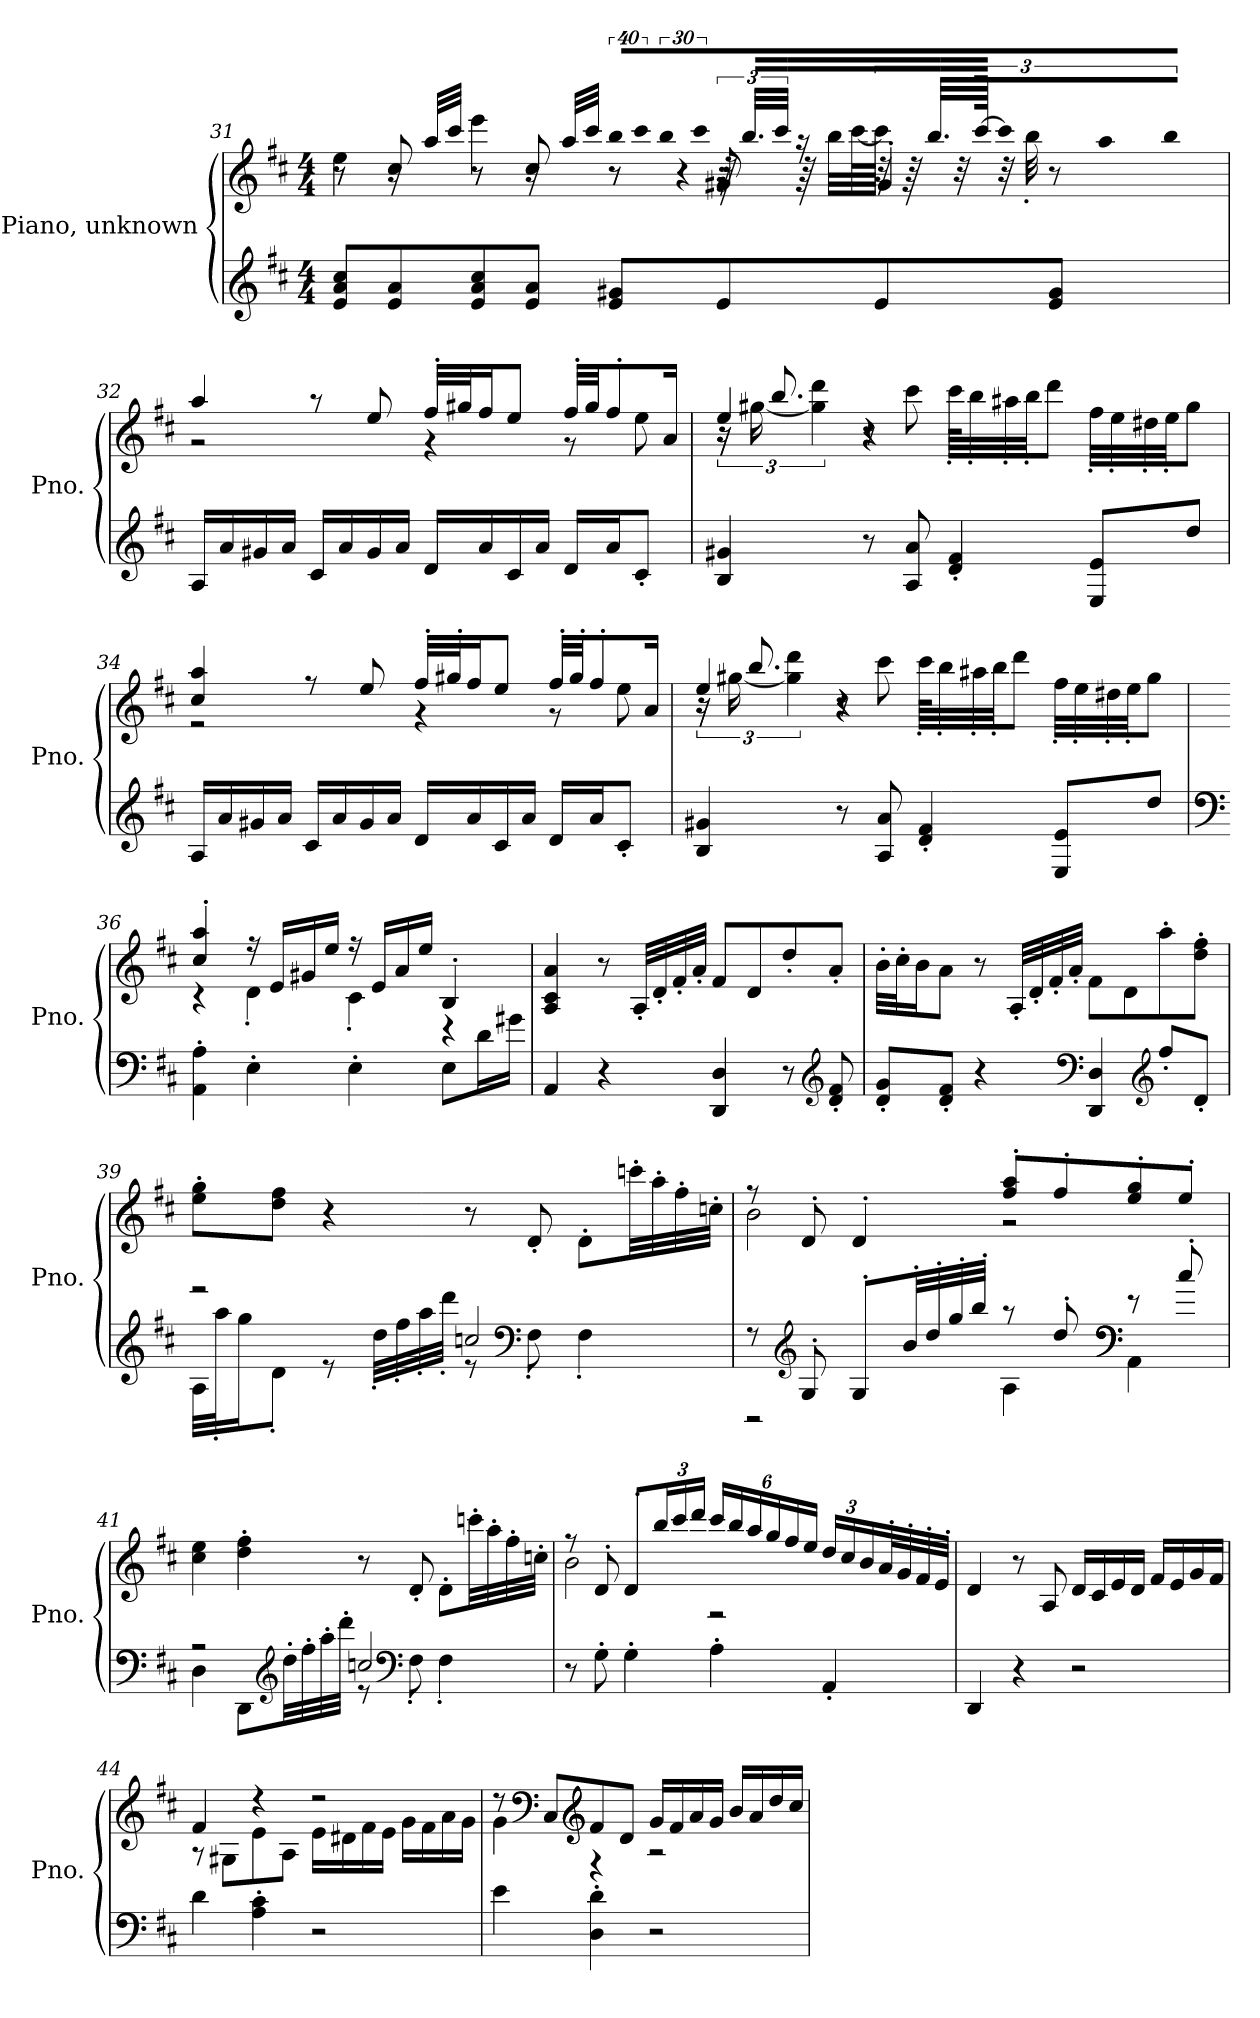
**kern	**kern
*part1	*part1
*staff2	*staff1
*I"Piano, unknown	*
*I'Pno.	*
!!LO:LB:g=z
*clefG2	*clefG2
*k[f#c#]	*k[f#c#]
*M4/4	*M4/4
=31	=31
*	*^
*	*	*^
8e/ 8a/ 8cc#/L	8r	4ee\	8r
8e/ 8a/	16r	.	8cc#/
.	32aa/LLL	.	.
.	32ccc#/JJJ	.	.
8e/ 8a/ 8cc#/	8r	4eee\	8r
8e/ 8a/J	16r	.	8cc#/
.	32aa/LLL	.	.
.	32ccc#/JJJ	.	.
!	!LO:N:vis=32	!	!
8e/ 8g#X/L	640%23bb/LLL	8r	8r
!	!LO:N:vis=32	!	!
.	640%23ccc#/	.	.
!	!LO:N:vis=64	!	!
.	960%17bb/JJJk	.	.
!	!LO:N:vis=64	!	!
.	960%17r	.	.
!	!LO:N:vis=64	!	!
.	960%17ccc#/	.	.
8e/	96r	16r	8g#X/
.	48.bb/LLL	.	.
.	48ccc#/JJJ	.	.
.	16r	64r	.
.	.	32bb\LLL	.
.	.	[64ccc#\L	.
8e/	48r	64ccc#\JJJJ]	4g#'/
.	.	64r	.
.	48.bb/LLL	.	.
.	.	32r	.
.	[96ccc#/JK	.	.
.	16ccc#/]	32r	.
.	.	32bb'\	.
8e/ 8g#/J	16aa/	8r	.
.	16bb/JJ	.	.
*	*	*v	*v
!!LO:LB:g=z
=32	=32	=32
16A/LL	4aa/	2r
16a/	.	.
16g#X/	.	.
16a/JJ	.	.
16c#/LL	8r	.
16a/	.	.
16g#/	8ee/	.
16a/JJ	.	.
16d/LL	32ff#'/LLL	4r
.	32gg#X/J	.
16a/	16ff#/J	.
16c#/	8ee/J	.
16a/JJ	.	.
16d/LL	32ff#'/LLL	8r
.	32gg#/JJ	.
16a/J	8ff#'/	.
8c#'/J	.	8ee\
.	16a/Jk	.
=33	=33	=33
*	*	*^
4B/ 4g#X/	16r	24r	4ee/
.	.	[24gg#X\	.
.	8.bb/	.	.
.	.	6gg#\] 6ddd\	.
8r	4r	8r	4r
8A/ 8a/	.	8ccc#\	.
4d/' 4f#/'	2r	32ccc#'\LLL	2r
.	.	32bb'\	.
.	.	32aa#X'\	.
.	.	32bb'\JJ	.
.	.	8ddd\J	.
8E/ 8e/L	.	32ff#'\LLL	.
.	.	32ee'\	.
.	.	32dd#X'\	.
.	.	32ee'\JJ	.
8dd/J	.	8gg#\J	.
*	*	*v	*v
!!LO:LB:g=z
=34	=34	=34
16A/LL	4cc#/ 4aa/	2r
16a/	.	.
16g#X/	.	.
16a/JJ	.	.
16c#/LL	8r	.
16a/	.	.
16g#/	8ee/	.
16a/JJ	.	.
16d/LL	32ff#'/LLL	4r
.	32gg#X'/J	.
16a/	16ff#/J	.
16c#/	8ee/J	.
16a/JJ	.	.
16d/LL	32ff#'/LLL	8r
.	32gg#'/JJ	.
16a/J	8ff#'/	.
8c#'/J	.	8ee\
.	16a/Jk	.
=35	=35	=35
*	*	*^
4B/ 4g#X/	16r	24r	4ee/
.	.	[24gg#X\	.
.	8.bb/	.	.
.	.	6gg#\] 6ddd\	.
8r	4r	8r	4r
8A/ 8a/	.	8ccc#\	.
4d/' 4f#/'	2r	32ccc#'\LLL	2r
.	.	32bb'\	.
.	.	32aa#X'\	.
.	.	32bb'\JJ	.
.	.	8ddd\J	.
8E/ 8e/L	.	32ff#'\LLL	.
.	.	32ee'\	.
.	.	32dd#X'\	.
.	.	32ee'\JJ	.
8dd/J	.	8gg#\J	.
*	*v	*v	*v
!!LO:LB:g=z
=36	=36
*clefF4	*
*	*^
4AA\' 4A\'	4cc#/' 4aa/'	4r
4E'\	16r	4d'\
.	16e/LL	.
.	16g#X/	.
.	16ee/JJ	.
4E'\	16r	4c#'\
.	16e/LL	.
.	16a/	.
.	16ee/JJ	.
8E\L	4B'/	4r
16d\L	.	.
16g#X\JJ	.	.
*	*v	*v
=37	=37
4AA/	4A/ 4c#/ 4a/
4r	8r
.	32A'/LLL
.	32d'/
.	32f#'/
.	32a'/JJJ
4DD/ 4D/	8f#/L
.	8d/
8r	8dd'/
*clefG2	*
8d/' 8f#/'	8a'/J
=38	=38
8d/' 8g/'L	32b'\LLL
.	32cc#'\J
.	16b\J
8d/' 8f#/'J	8a\J
4r	8r
.	32A'/LLL
.	32d'/
.	32f#'/
.	32a'/JJJ
*clefF4	*
4DD/ 4D/	8f#\L
.	8d\
*clefG2	*
8ff#'/L	8aa'\
8d'/J	8dd\' 8ff#\'J
!!LO:PB:g=z
=39	=39
*^	*
2r	32A\LLL	8ee\' 8gg\'L
.	32aa'\J	.
.	16gg\J	.
.	8d'\J	8dd\ 8ff#\J
.	8r	4r
.	32dd'\LLL	.
.	32ff#'\	.
.	32aa'\	.
.	32ddd'\JJJ	.
2ccn/	8r	8r
*clefF4	*	*
.	8F#'\	8d'/
.	4F#'\	8d'\L
.	.	32cccn'\LL
.	.	32aa'\
.	.	32ff#'\
.	.	32ccn'\JJJ
=40	=40	=40
*	*	*^
8r	2r	8r	2b\
*clefG2	*	*	*
8G'/	.	8d'/	.
8G'/L	.	4d'/	.
32b'/LL	.	.	.
32dd'/	.	.	.
32gg'/	.	.	.
32bb'/JJJ	.	.	.
8r	4A\	8ff#/' 8aa/'L	2r
8dd'/	.	8ff#'/	.
*clefF4	*	*	*
8r	4AA\	8ee/' 8gg/'	.
8cc#'/	.	8ee'/J	.
*	*	*v	*v
!!LO:LB:g=z
=41	=41	=41
2r	4D\	4cc#\ 4ee\
.	8DD\L	4dd\' 4ff#\'
*clefG2	*	*
.	32dd'\LL	.
.	32ff#'\	.
.	32aa'\	.
.	32ddd'\JJJ	.
2ccn/	8r	8r
*clefF4	*	*
.	8F#'\	8d'/
.	4F#'\	8d'\L
.	.	32cccn'\LL
.	.	32aa'\
.	.	32ff#'\
.	.	32ccn'\JJJ
*v	*v	*
=42	=42
*	*^
8r	8r	2b\
8G'\	8d'/	.
4G'\	8d'/L	.
*	*Xbrackettup	*
.	24bb/L	.
.	24ccc#/	.
.	24ddd/JJ	.
4A'\	24ccc#/LL	2r
.	24bb/	.
.	24aa/	.
.	24gg/	.
.	24ff#/	.
.	24ee/JJ	.
4AA'/	24dd/LL	.
.	24cc#/	.
.	24b/	.
.	32a'/L	.
.	32g'/	.
.	32f#'/	.
.	32e'/JJJ	.
*	*v	*v
!!LO:LB:g=z
=43	=43
4DD/	4d/
4r	8r
.	8A/
2r	16d/LL
.	16c#/
.	16e/
.	16d/JJ
.	16f#/LL
.	16e/
.	16g/
.	16f#/JJ
=44	=44
*	*^
4d\	4f#/	8r
.	.	8G#X\L
4A\' 4c#\'	4r	8e\
.	.	8A\J
2r	2r	16e\LL
.	.	16d#X\
.	.	16f#\
.	.	16e\JJ
.	.	16g\LL
.	.	16f#\
.	.	16a\
.	.	16g\JJ
=45	=45	=45
4e\	8r	4g\
*	*clefF4	*
.	8C#/L	.
*	*clefG2	*
4D\' 4d\'	8f#/	4r
.	8d/J	.
2r	16g/LL	2r
.	16f#/	.
.	16a/	.
.	16g/JJ	.
.	16b/LL	.
.	16a/	.
.	16dd/	.
.	16cc#/JJ	.
*	*v	*v
=	=
*-	*-
